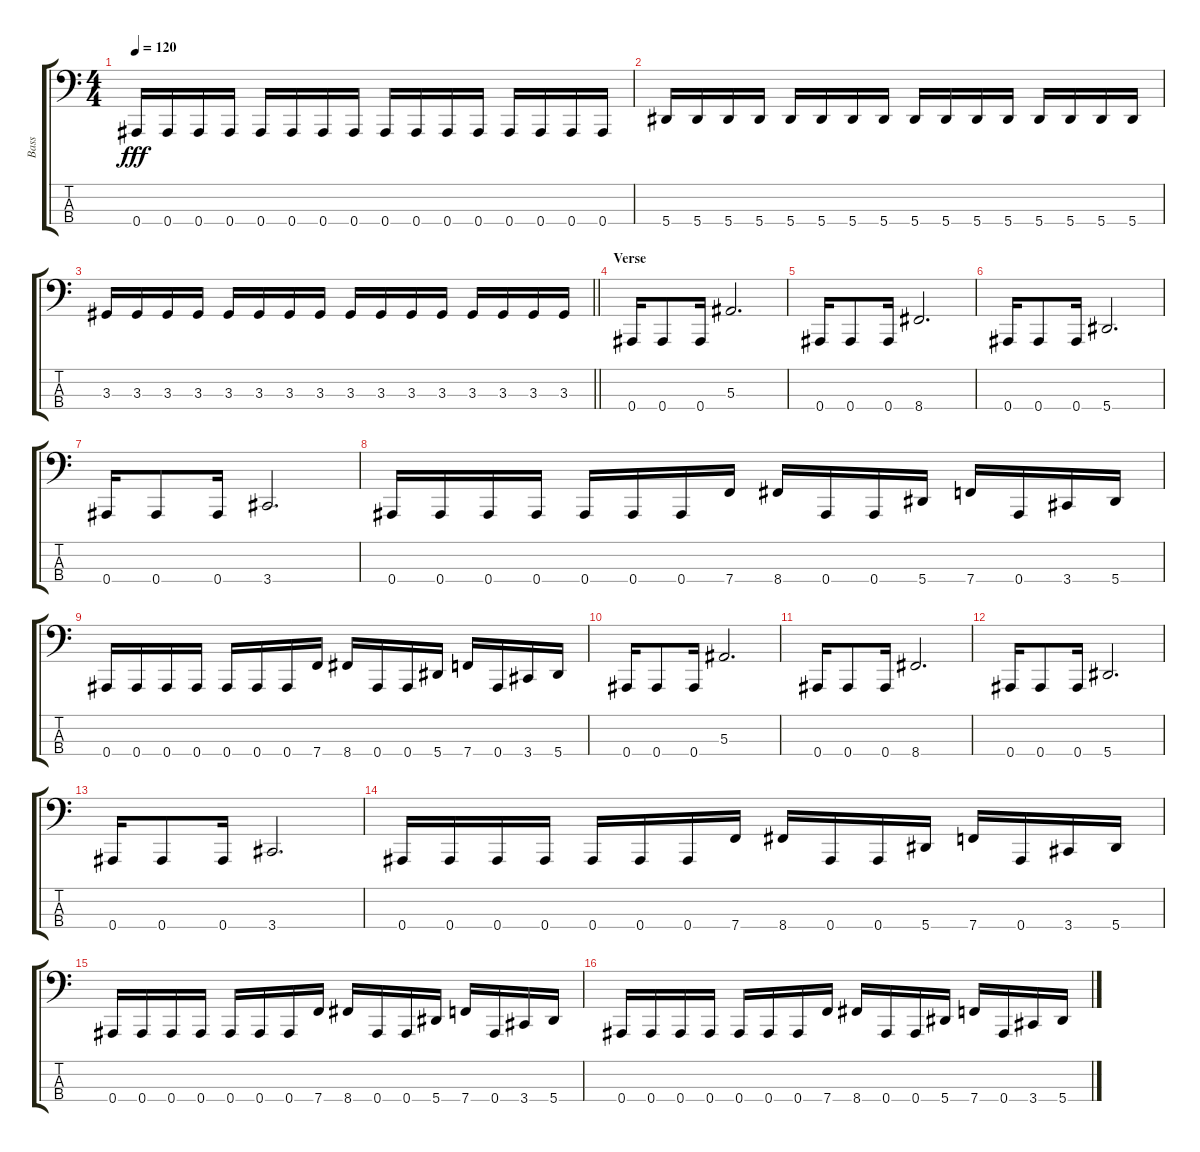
\track ("Bass" "Bass") {instrument electricbasspick}
\staff {score tabs}
\tuning (Eb2 Bb1 F1 Bb0) {hide}
\ts (4 4)
\tempo 120
\clef f4
\ks c
0.4.16{dy fff} 0.4.16 0.4.16 0.4.16 0.4.16 0.4.16 0.4.16 0.4.16 0.4.16 0.4.16 0.4.16 0.4.16 0.4.16 0.4.16 0.4.16 0.4.16 |
5.4.16 5.4.16 5.4.16 5.4.16 5.4.16 5.4.16 5.4.16 5.4.16 5.4.16 5.4.16 5.4.16 5.4.16 5.4.16 5.4.16 5.4.16 5.4.16 |
\barLineRight lightlight
3.3.16 3.3.16 3.3.16 3.3.16 3.3.16 3.3.16 3.3.16 3.3.16 3.3.16 3.3.16 3.3.16 3.3.16 3.3.16 3.3.16 3.3.16 3.3.16 |
\section ("" "Verse")
0.4.16 0.4.8 0.4.16 5.3.2{d} |
0.4.16 0.4.8 0.4.16 8.4.2{d} |
0.4.16 0.4.8 0.4.16 5.4.2{d} |
0.4.16 0.4.8 0.4.16 3.4.2{d} |
0.4.16 0.4.16 0.4.16 0.4.16 0.4.16 0.4.16 0.4.16 7.4.16 8.4.16 0.4.16 0.4.16 5.4.16 7.4.16 0.4.16 3.4.16 5.4.16 |
0.4.16 0.4.16 0.4.16 0.4.16 0.4.16 0.4.16 0.4.16 7.4.16 8.4.16 0.4.16 0.4.16 5.4.16 7.4.16 0.4.16 3.4.16 5.4.16 |
0.4.16 0.4.8 0.4.16 5.3.2{d} |
0.4.16 0.4.8 0.4.16 8.4.2{d} |
0.4.16 0.4.8 0.4.16 5.4.2{d} |
0.4.16 0.4.8 0.4.16 3.4.2{d} |
0.4.16 0.4.16 0.4.16 0.4.16 0.4.16 0.4.16 0.4.16 7.4.16 8.4.16 0.4.16 0.4.16 5.4.16 7.4.16 0.4.16 3.4.16 5.4.16 |
0.4.16 0.4.16 0.4.16 0.4.16 0.4.16 0.4.16 0.4.16 7.4.16 8.4.16 0.4.16 0.4.16 5.4.16 7.4.16 0.4.16 3.4.16 5.4.16 |
0.4.16 0.4.16 0.4.16 0.4.16 0.4.16 0.4.16 0.4.16 7.4.16 8.4.16 0.4.16 0.4.16 5.4.16 7.4.16 0.4.16 3.4.16 5.4.16
